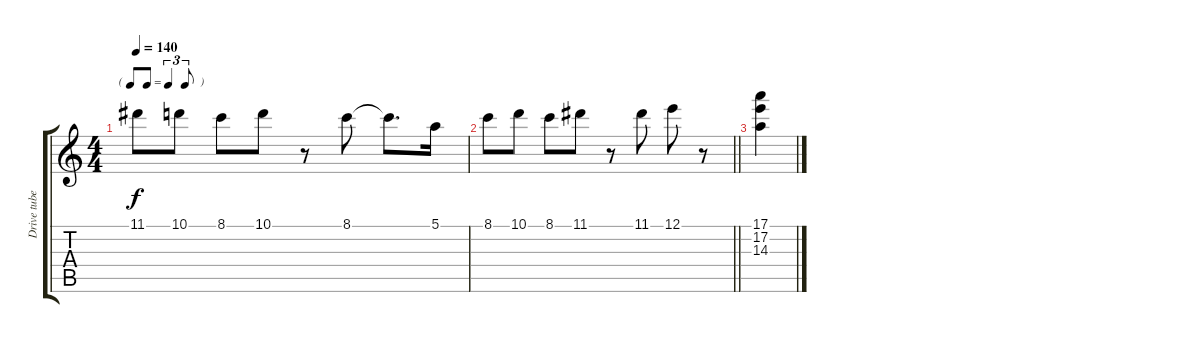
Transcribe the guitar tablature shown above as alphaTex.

\track ("Drive tube high" "Drive tube") {instrument electricguitarclean}
\staff {score tabs}
\tuning (E4 B3 G3 D3 A2 E2) {hide}
\ts (4 4)
\tf triplet8th
\tempo 140
\clef g2
\ks c
11.1.8{dy f} 10.1.8 8.1.8 10.1.8 r.8 8.1.8 8.1{t}.8{d} 5.1.16 |
\barLineRight lightlight
8.1.8 10.1.8 8.1.8 11.1.8 r.8 11.1.8 12.1.8 r.8 |
(17.1 17.2 14.3).4
